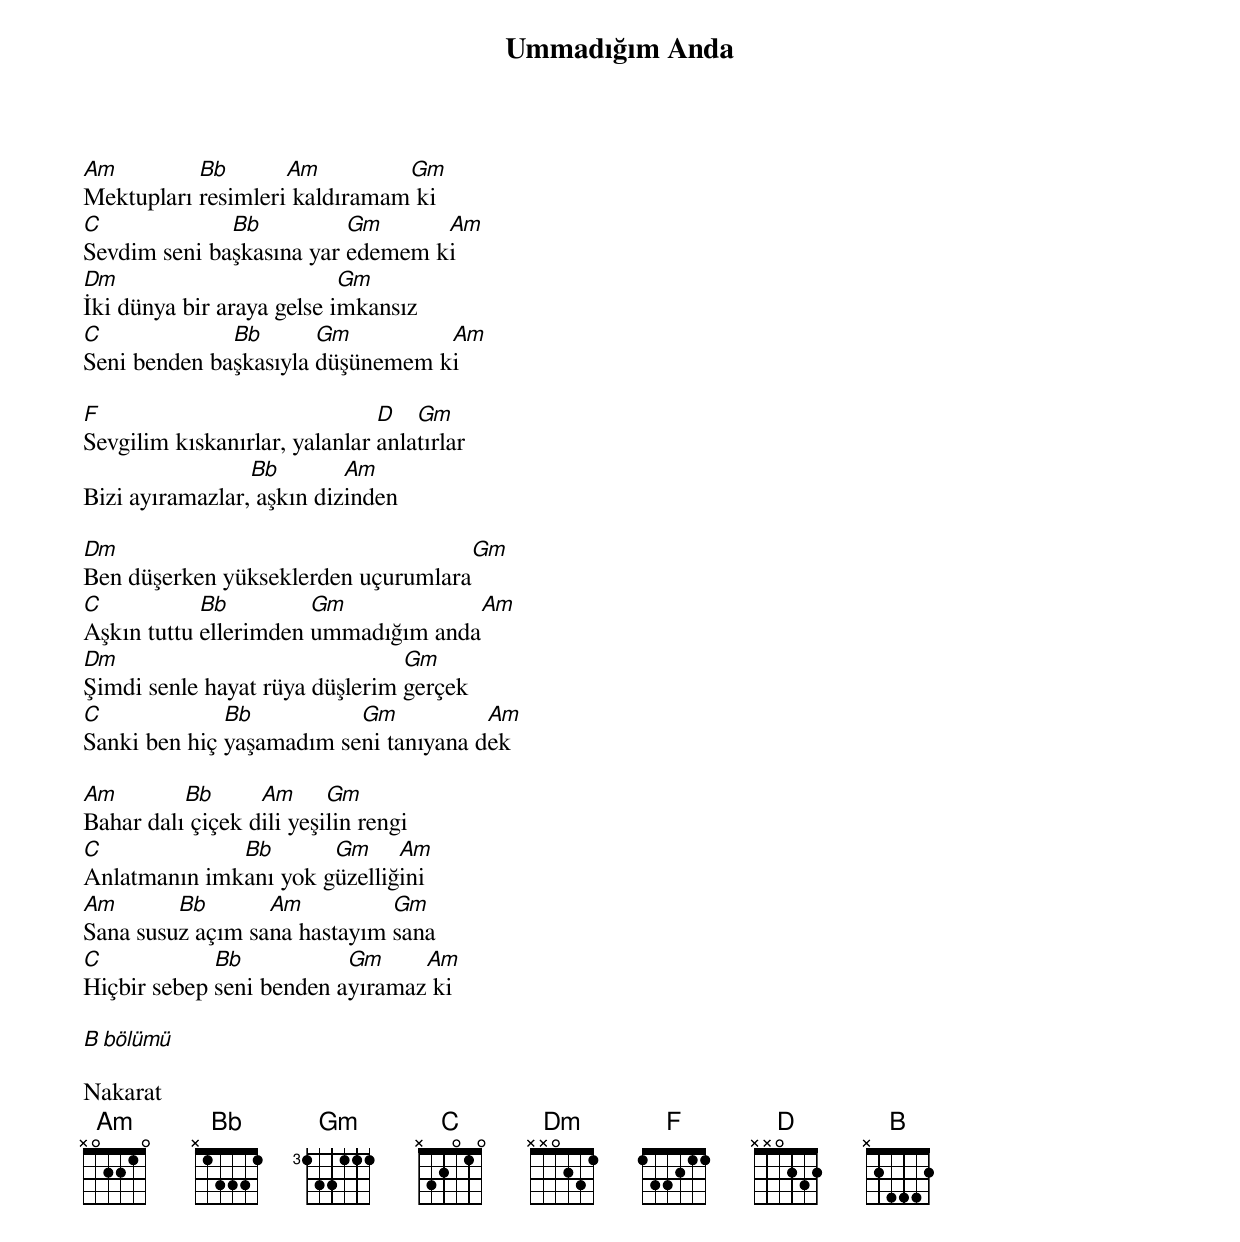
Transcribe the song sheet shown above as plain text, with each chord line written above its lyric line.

{title: Ummadığım Anda}
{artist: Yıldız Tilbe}

Am         Bb       Am         Gm
Mektupları resimleri kaldıramam ki
C             Bb          Gm      Am
Sevdim seni başkasına yar edemem ki
Dm                         Gm
İki dünya bir araya gelse imkansız
C             Bb       Gm         Am
Seni benden başkasıyla düşünemem ki

F                              D   Gm
Sevgilim kıskanırlar, yalanlar anlatırlar
                 Bb        Am
Bizi ayıramazlar, aşkın dizinden

Dm                                  Gm
Ben düşerken yükseklerden uçurumlara
C           Bb         Gm             Am
Aşkın tuttu ellerimden ummadığım anda
Dm                              Gm
Şimdi senle hayat rüya düşlerim gerçek
C             Bb          Gm           Am
Sanki ben hiç yaşamadım seni tanıyana dek

Am        Bb      Am      Gm
Bahar dalı çiçek dili yeşilin rengi
C             Bb       Gm     Am
Anlatmanın imkanı yok güzelliğini
Am       Bb       Am          Gm
Sana susuz açım sana hastayım sana
C            Bb           Gm     Am
Hiçbir sebep seni benden ayıramaz ki

B bölümü

Nakarat
